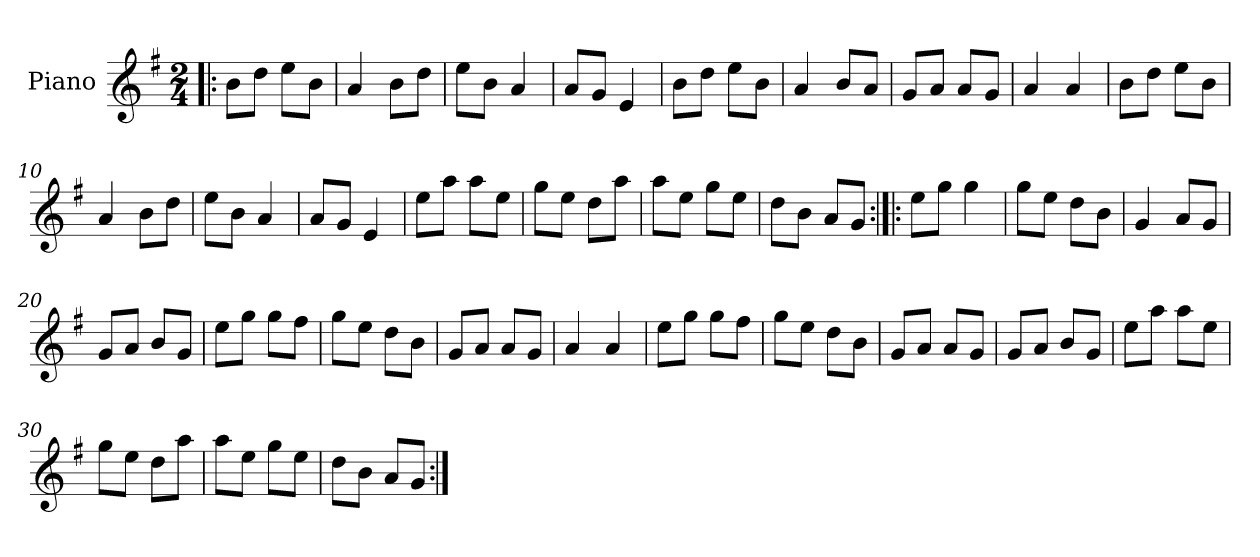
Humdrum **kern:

**kern
*part1
*staff1
*I"Piano
*I'Pno
*clefG2
*k[f#]
*e:
*M2/4
=1!|:
8b\L
8dd\J
8ee\L
8b\J
=2
4a/
8b\L
8dd\J
=3
8ee\L
8b\J
4a/
=4
8a/L
8g/J
4e/
=5
8b\L
8dd\J
8ee\L
8b\J
=6
4a/
8b/L
8a/J
=7
8g/L
8a/J
8a/L
8g/J
=8
4a/
4a/
!!LO:LB:g=z
=9
8b\L
8dd\J
8ee\L
8b\J
=10
4a/
8b\L
8dd\J
=11
8ee\L
8b\J
4a/
=12
8a/L
8g/J
4e/
=13
8ee\L
8aa\J
8aa\L
8ee\J
=14
8gg\L
8ee\J
8dd\L
8aa\J
=15
8aa\L
8ee\J
8gg\L
8ee\J
=16
8dd\L
8b\J
8a/L
8g/J
=17:|!|:
8ee\L
8gg\J
4gg\
!!LO:LB:g=z
=18
8gg\L
8ee\J
8dd\L
8b\J
=19
4g/
8a/L
8g/J
=20
8g/L
8a/J
8b/L
8g/J
=21
8ee\L
8gg\J
8gg\L
8ff#\J
=22
8gg\L
8ee\J
8dd\L
8b\J
=23
8g/L
8a/J
8a/L
8g/J
=24
4a/
4a/
=25
8ee\L
8gg\J
8gg\L
8ff#\J
=26
8gg\L
8ee\J
8dd\L
8b\J
!!LO:LB:g=z
=27
8g/L
8a/J
8a/L
8g/J
=28
8g/L
8a/J
8b/L
8g/J
=29
8ee\L
8aa\J
8aa\L
8ee\J
=30
8gg\L
8ee\J
8dd\L
8aa\J
=31
8aa\L
8ee\J
8gg\L
8ee\J
=32
8dd\L
8b\J
8a/L
8g/J
=:|!
*-
